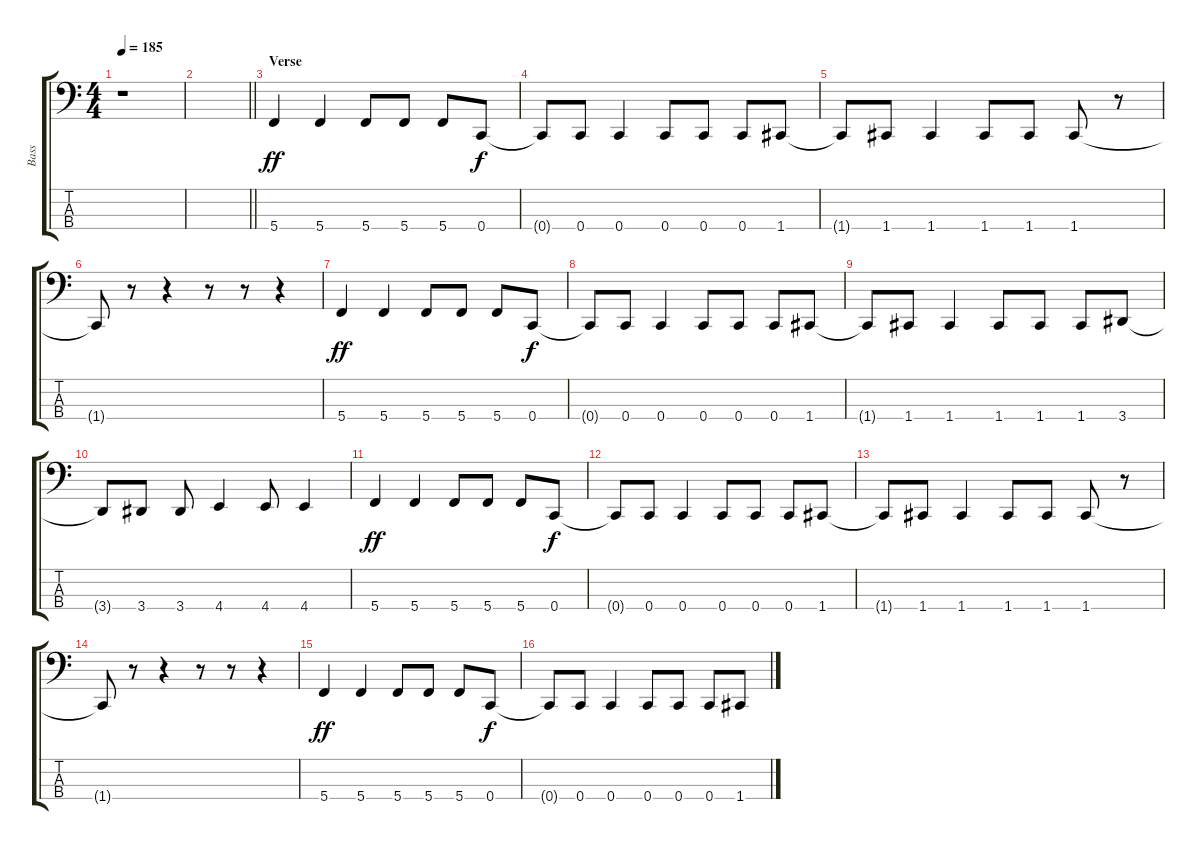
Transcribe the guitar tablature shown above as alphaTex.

\track ("Bass" "Bass") {instrument electricbassfinger}
\staff {score tabs}
\tuning (Eb2 Bb1 F1 C1) {hide}
\ts (4 4)
\tempo 185
\clef f4
\ks c
r.1{dy f} |
\barLineRight lightlight
|
\section ("" "Verse")
5.4.4{dy ff} 5.4.4 5.4.8 5.4.8 5.4.8 0.4.8{dy f} |
0.4{t}.8 0.4.8 0.4.4 0.4.8 0.4.8 0.4.8 1.4.8 |
1.4{t}.8 1.4.8 1.4.4 1.4.8 1.4.8 1.4.8 r.8 |
1.4{t}.8 r.8 r.4 r.8 r.8 r.4 |
5.4.4{dy ff} 5.4.4 5.4.8 5.4.8 5.4.8 0.4.8{dy f} |
0.4{t}.8 0.4.8 0.4.4 0.4.8 0.4.8 0.4.8 1.4.8 |
1.4{t}.8 1.4.8 1.4.4 1.4.8 1.4.8 1.4.8 3.4.8 |
3.4{t}.8 3.4.8 3.4.8 4.4.4 4.4.8 4.4.4 |
5.4.4{dy ff} 5.4.4 5.4.8 5.4.8 5.4.8 0.4.8{dy f} |
0.4{t}.8 0.4.8 0.4.4 0.4.8 0.4.8 0.4.8 1.4.8 |
1.4{t}.8 1.4.8 1.4.4 1.4.8 1.4.8 1.4.8 r.8 |
1.4{t}.8 r.8 r.4 r.8 r.8 r.4 |
5.4.4{dy ff} 5.4.4 5.4.8 5.4.8 5.4.8 0.4.8{dy f} |
0.4{t}.8 0.4.8 0.4.4 0.4.8 0.4.8 0.4.8 1.4.8
